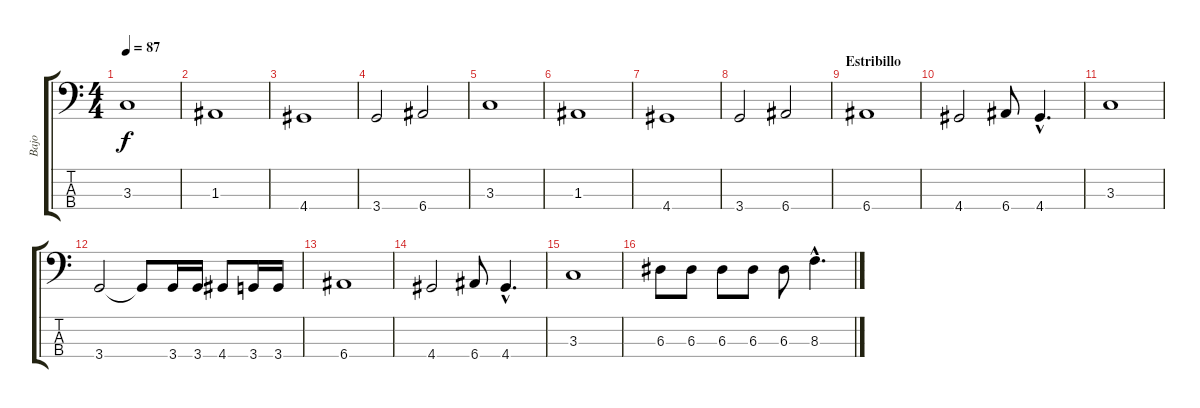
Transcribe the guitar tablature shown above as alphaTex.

\track ("Bajo" "Bajo") {instrument electricbassfinger}
\staff {score tabs}
\tuning (G2 D2 A1 E1) {hide}
\ts (4 4)
\tempo 87
\clef f4
\ks c
3.3.1{dy f} |
1.3.1 |
4.4.1 |
3.4.2 6.4.2 |
3.3.1 |
1.3.1 |
4.4.1 |
3.4.2 6.4.2 |
\section ("" "Estribillo")
6.4.1 |
4.4.2 6.4.8 4.4{hac}.4{d} |
3.3.1 |
3.4.2 3.4{t}.8 3.4.16 3.4.16 4.4.8 3.4.16 3.4.16 |
6.4.1 |
4.4.2 6.4.8 4.4{hac}.4{d} |
3.3.1 |
6.3.8 6.3.8 6.3.8 6.3.8 6.3.8 8.3{hac}.4{d}
